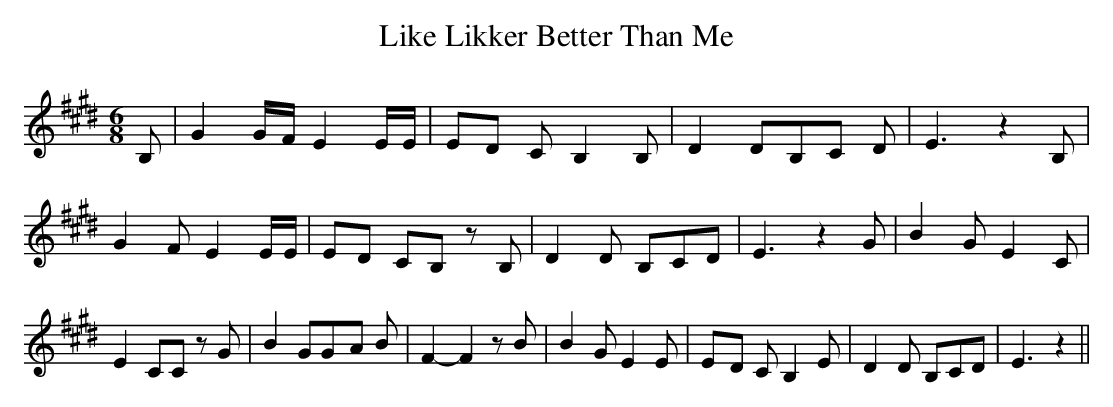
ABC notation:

X:1
T:Like Likker Better Than Me
M:6/8
L:1/8
K:E
 B,| G2G/2-F/2 E2 E/2E/2|E-D C B,2 B,| D2 DB,-C D| E3 z2 B,| G2 F E2 E/2E/2|\
E-D CB, z B,| D2 D B,CD| E3 z2 G| B2 G E2 C| E2 CC z G| B2 GG-A B|\
 F2- F2 z B| B2 G E2 E|E-D C B,2 E| D2 D B,CD| E3 z2||
